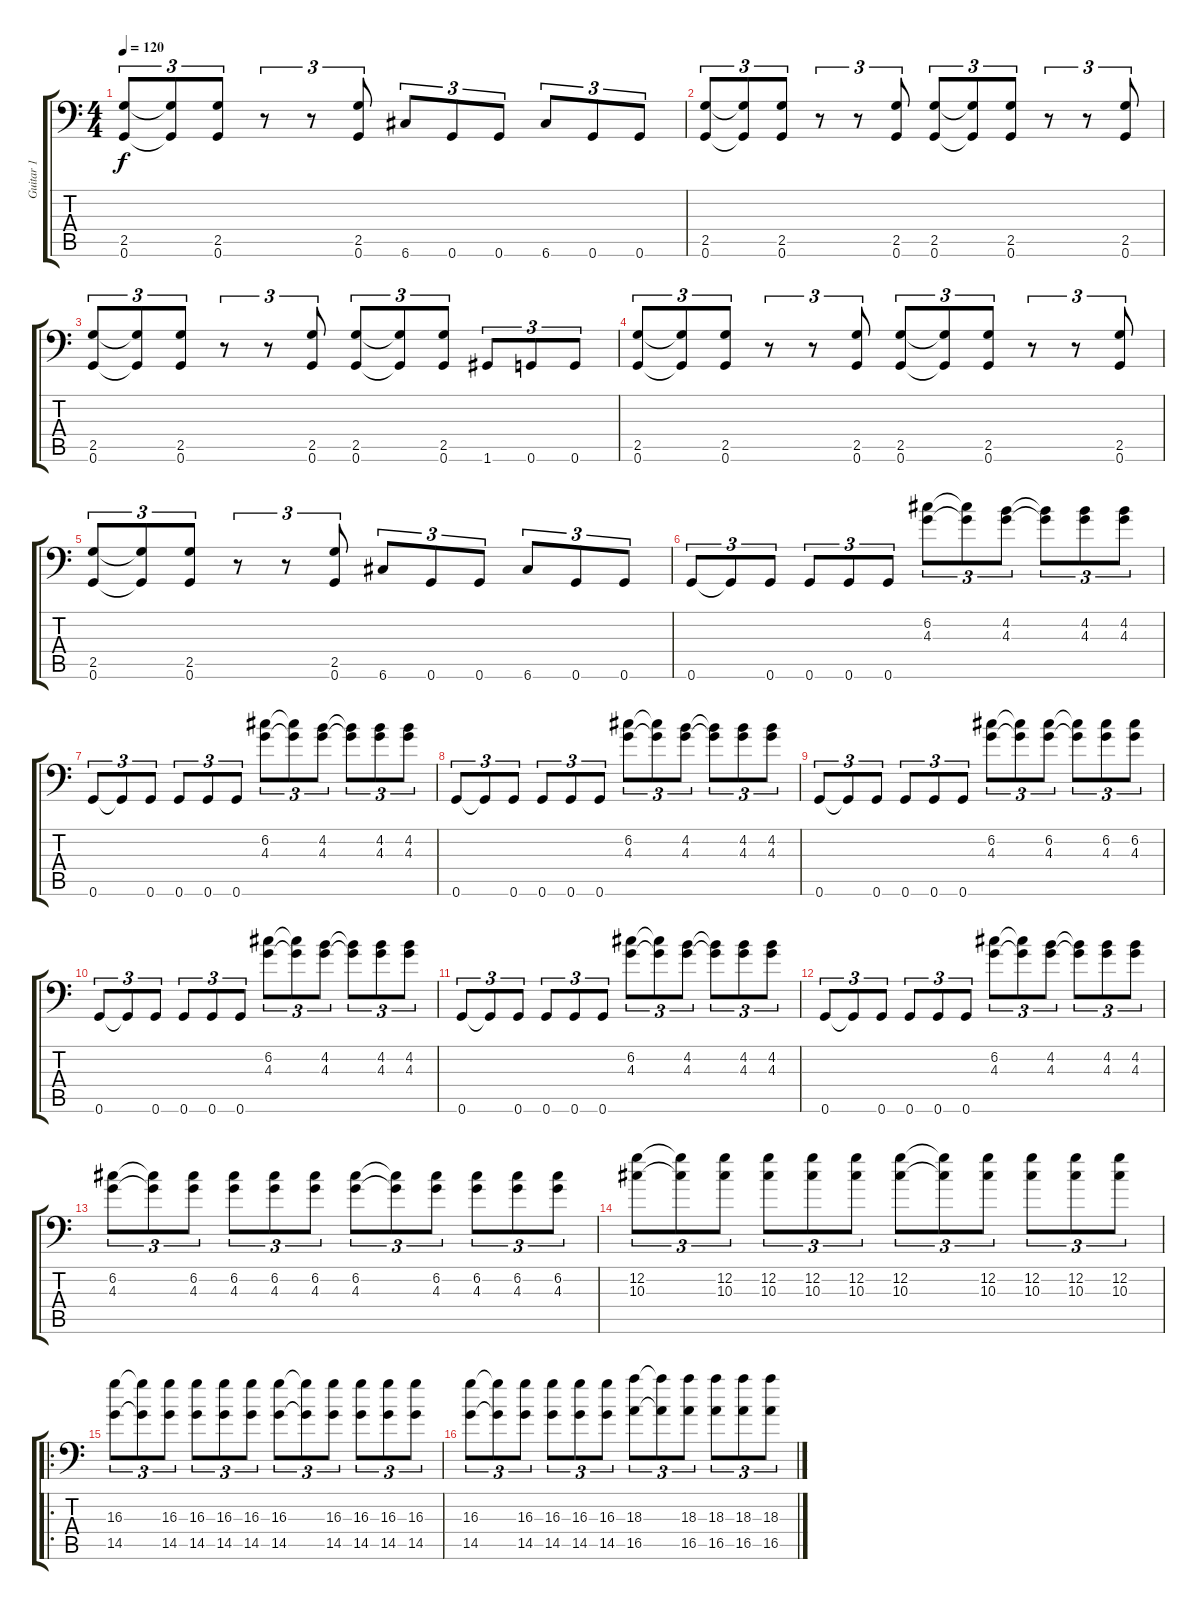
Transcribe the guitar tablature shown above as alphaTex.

\track ("Guitar 1" "Guitar 1") {instrument distortionguitar}
\staff {score tabs}
\tuning (C4 G3 Eb3 Bb2 F2 G1) {hide}
\ts (4 4)
\tempo 120
\clef f4
\ks c
(2.5 0.6).8{tu (3 2) dy f} (2.5{t} 0.6{t}).8{tu (3 2)} (2.5 0.6).8{tu (3 2)} r.8{tu (3 2)} r.8{tu (3 2)} (2.5 0.6).8{tu (3 2)} 6.6.8{tu (3 2)} 0.6.8{tu (3 2)} 0.6.8{tu (3 2)} 6.6.8{tu (3 2)} 0.6.8{tu (3 2)} 0.6.8{tu (3 2)} |
(2.5 0.6).8{tu (3 2)} (2.5{t} 0.6{t}).8{tu (3 2)} (2.5 0.6).8{tu (3 2)} r.8{tu (3 2)} r.8{tu (3 2)} (2.5 0.6).8{tu (3 2)} (2.5 0.6).8{tu (3 2)} (2.5{t} 0.6{t}).8{tu (3 2)} (2.5 0.6).8{tu (3 2)} r.8{tu (3 2)} r.8{tu (3 2)} (2.5 0.6).8{tu (3 2)} |
(2.5 0.6).8{tu (3 2)} (2.5{t} 0.6{t}).8{tu (3 2)} (2.5 0.6).8{tu (3 2)} r.8{tu (3 2)} r.8{tu (3 2)} (2.5 0.6).8{tu (3 2)} (2.5 0.6).8{tu (3 2)} (2.5{t} 0.6{t}).8{tu (3 2)} (2.5 0.6).8{tu (3 2)} 1.6.8{tu (3 2)} 0.6.8{tu (3 2)} 0.6.8{tu (3 2)} |
(2.5 0.6).8{tu (3 2)} (2.5{t} 0.6{t}).8{tu (3 2)} (2.5 0.6).8{tu (3 2)} r.8{tu (3 2)} r.8{tu (3 2)} (2.5 0.6).8{tu (3 2)} (2.5 0.6).8{tu (3 2)} (2.5{t} 0.6{t}).8{tu (3 2)} (2.5 0.6).8{tu (3 2)} r.8{tu (3 2)} r.8{tu (3 2)} (2.5 0.6).8{tu (3 2)} |
(2.5 0.6).8{tu (3 2)} (2.5{t} 0.6{t}).8{tu (3 2)} (2.5 0.6).8{tu (3 2)} r.8{tu (3 2)} r.8{tu (3 2)} (2.5 0.6).8{tu (3 2)} 6.6.8{tu (3 2)} 0.6.8{tu (3 2)} 0.6.8{tu (3 2)} 6.6.8{tu (3 2)} 0.6.8{tu (3 2)} 0.6.8{tu (3 2)} |
0.6.8{tu (3 2)} 0.6{t}.8{tu (3 2)} 0.6.8{tu (3 2)} 0.6.8{tu (3 2)} 0.6.8{tu (3 2)} 0.6.8{tu (3 2)} (6.2 4.3).8{tu (3 2)} (6.2{t} 4.3{t}).8{tu (3 2)} (4.2 4.3).8{tu (3 2)} (4.2{t} 4.3{t}).8{tu (3 2)} (4.2 4.3).8{tu (3 2)} (4.2 4.3).8{tu (3 2)} |
0.6.8{tu (3 2)} 0.6{t}.8{tu (3 2)} 0.6.8{tu (3 2)} 0.6.8{tu (3 2)} 0.6.8{tu (3 2)} 0.6.8{tu (3 2)} (6.2 4.3).8{tu (3 2)} (6.2{t} 4.3{t}).8{tu (3 2)} (4.2 4.3).8{tu (3 2)} (4.2{t} 4.3{t}).8{tu (3 2)} (4.2 4.3).8{tu (3 2)} (4.2 4.3).8{tu (3 2)} |
0.6.8{tu (3 2)} 0.6{t}.8{tu (3 2)} 0.6.8{tu (3 2)} 0.6.8{tu (3 2)} 0.6.8{tu (3 2)} 0.6.8{tu (3 2)} (6.2 4.3).8{tu (3 2)} (6.2{t} 4.3{t}).8{tu (3 2)} (4.2 4.3).8{tu (3 2)} (4.2{t} 4.3{t}).8{tu (3 2)} (4.2 4.3).8{tu (3 2)} (4.2 4.3).8{tu (3 2)} |
0.6.8{tu (3 2)} 0.6{t}.8{tu (3 2)} 0.6.8{tu (3 2)} 0.6.8{tu (3 2)} 0.6.8{tu (3 2)} 0.6.8{tu (3 2)} (6.2 4.3).8{tu (3 2)} (6.2{t} 4.3{t}).8{tu (3 2)} (6.2 4.3).8{tu (3 2)} (6.2{t} 4.3{t}).8{tu (3 2)} (6.2 4.3).8{tu (3 2)} (6.2 4.3).8{tu (3 2)} |
0.6.8{tu (3 2)} 0.6{t}.8{tu (3 2)} 0.6.8{tu (3 2)} 0.6.8{tu (3 2)} 0.6.8{tu (3 2)} 0.6.8{tu (3 2)} (6.2 4.3).8{tu (3 2)} (6.2{t} 4.3{t}).8{tu (3 2)} (4.2 4.3).8{tu (3 2)} (4.2{t} 4.3{t}).8{tu (3 2)} (4.2 4.3).8{tu (3 2)} (4.2 4.3).8{tu (3 2)} |
0.6.8{tu (3 2)} 0.6{t}.8{tu (3 2)} 0.6.8{tu (3 2)} 0.6.8{tu (3 2)} 0.6.8{tu (3 2)} 0.6.8{tu (3 2)} (6.2 4.3).8{tu (3 2)} (6.2{t} 4.3{t}).8{tu (3 2)} (4.2 4.3).8{tu (3 2)} (4.2{t} 4.3{t}).8{tu (3 2)} (4.2 4.3).8{tu (3 2)} (4.2 4.3).8{tu (3 2)} |
0.6.8{tu (3 2)} 0.6{t}.8{tu (3 2)} 0.6.8{tu (3 2)} 0.6.8{tu (3 2)} 0.6.8{tu (3 2)} 0.6.8{tu (3 2)} (6.2 4.3).8{tu (3 2)} (6.2{t} 4.3{t}).8{tu (3 2)} (4.2 4.3).8{tu (3 2)} (4.2{t} 4.3{t}).8{tu (3 2)} (4.2 4.3).8{tu (3 2)} (4.2 4.3).8{tu (3 2)} |
(6.2 4.3).8{tu (3 2)} (6.2{t} 4.3{t}).8{tu (3 2)} (6.2 4.3).8{tu (3 2)} (6.2 4.3).8{tu (3 2)} (6.2 4.3).8{tu (3 2)} (6.2 4.3).8{tu (3 2)} (6.2 4.3).8{tu (3 2)} (6.2{t} 4.3{t}).8{tu (3 2)} (6.2 4.3).8{tu (3 2)} (6.2 4.3).8{tu (3 2)} (6.2 4.3).8{tu (3 2)} (6.2 4.3).8{tu (3 2)} |
(12.2 10.3).8{tu (3 2)} (12.2{t} 10.3{t}).8{tu (3 2)} (12.2 10.3).8{tu (3 2)} (12.2 10.3).8{tu (3 2)} (12.2 10.3).8{tu (3 2)} (12.2 10.3).8{tu (3 2)} (12.2 10.3).8{tu (3 2)} (12.2{t} 10.3{t}).8{tu (3 2)} (12.2 10.3).8{tu (3 2)} (12.2 10.3).8{tu (3 2)} (12.2 10.3).8{tu (3 2)} (12.2 10.3).8{tu (3 2)} |
\ro
(16.3 14.5).8{tu (3 2)} (16.3{t} 14.5{t}).8{tu (3 2)} (16.3 14.5).8{tu (3 2)} (16.3 14.5).8{tu (3 2)} (16.3 14.5).8{tu (3 2)} (16.3 14.5).8{tu (3 2)} (16.3 14.5).8{tu (3 2)} (16.3{t} 14.5{t}).8{tu (3 2)} (16.3 14.5).8{tu (3 2)} (16.3 14.5).8{tu (3 2)} (16.3 14.5).8{tu (3 2)} (16.3 14.5).8{tu (3 2)} |
(16.3 14.5).8{tu (3 2)} (16.3{t} 14.5{t}).8{tu (3 2)} (16.3 14.5).8{tu (3 2)} (16.3 14.5).8{tu (3 2)} (16.3 14.5).8{tu (3 2)} (16.3 14.5).8{tu (3 2)} (18.3 16.5).8{tu (3 2)} (18.3{t} 16.5{t}).8{tu (3 2)} (18.3 16.5).8{tu (3 2)} (18.3 16.5).8{tu (3 2)} (18.3 16.5).8{tu (3 2)} (18.3 16.5).8{tu (3 2)}
